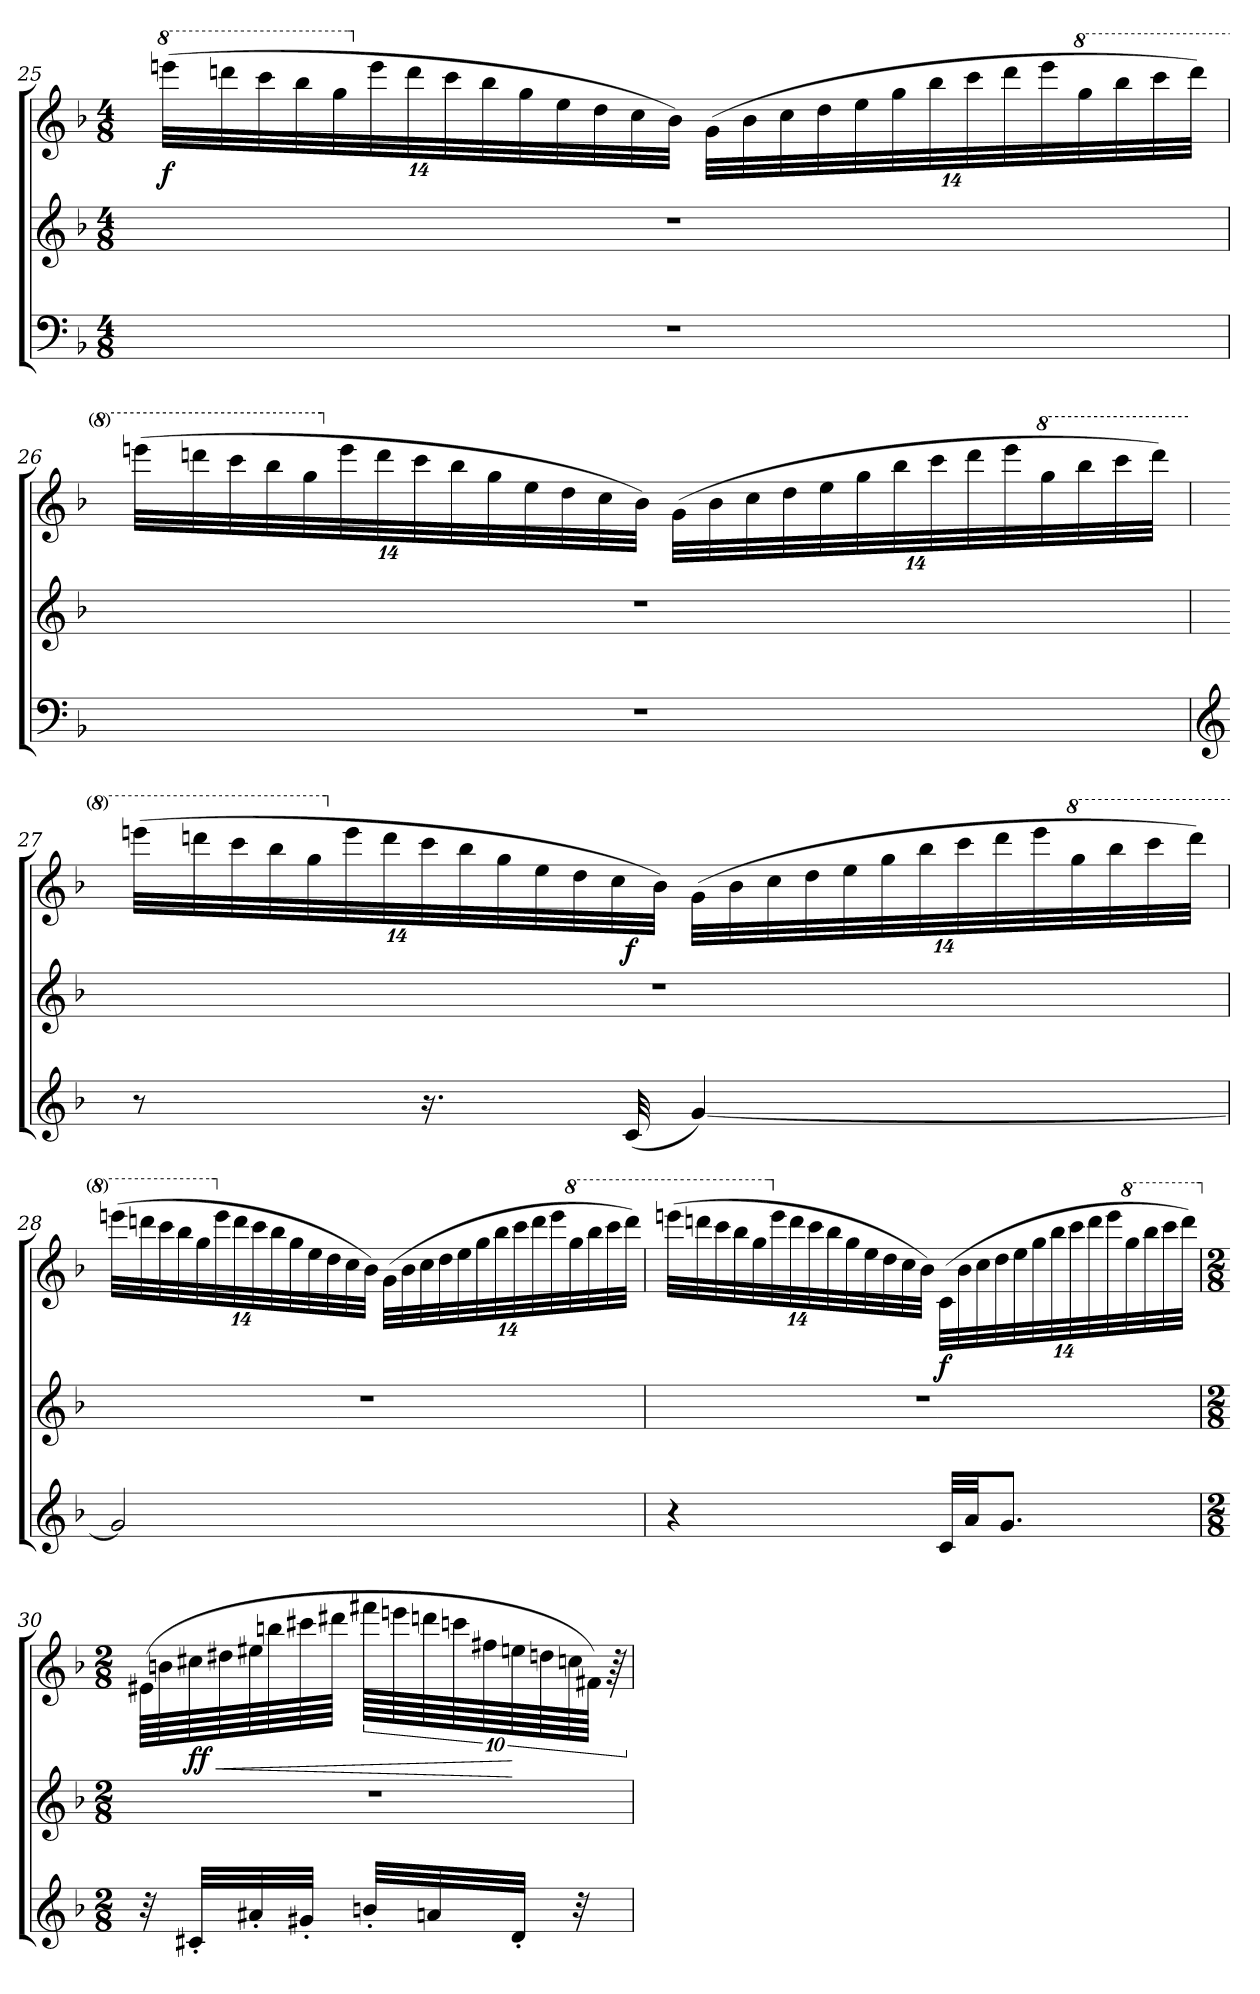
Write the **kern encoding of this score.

**kern	**kern	**kern	**dynam
*part1	*part1	*part1	*part1
*staff3	*staff2	*staff1	*staff1/2/3
*clefF4	*clefG2	*clefG2	*
*k[b-]	*k[b-]	*k[b-]	*
*M4/8	*M4/8	*M4/8	*
*	*	*8va	*
=25	=25	=25	=25
2r	2r	(>56eeeenLLL	f
.	.	56ddddn	.
.	.	56cccc	.
.	.	56bbb-	.
.	.	56ggg	.
*	*	*X8va	*
.	.	56eee	.
.	.	56ddd	.
.	.	56ccc	.
.	.	56bb-	.
.	.	56gg	.
.	.	56ee	.
.	.	56dd	.
.	.	56cc	.
.	.	56b-JJJ)	.
.	.	(>56gLLL	.
.	.	56b-	.
.	.	56cc	.
.	.	56dd	.
.	.	56ee	.
.	.	56gg	.
.	.	56bb-	.
.	.	56ccc	.
.	.	56ddd	.
.	.	56eee	.
*	*	*8va	*
.	.	56ggg	.
.	.	56bbb-	.
.	.	56cccc	.
.	.	56ddddJJJ)	.
=26	=26	=26	=26
2r	2r	(>56eeeenLLL	.
.	.	56ddddn	.
.	.	56cccc	.
.	.	56bbb-	.
.	.	56ggg	.
*	*	*X8va	*
.	.	56eee	.
.	.	56ddd	.
.	.	56ccc	.
.	.	56bb-	.
.	.	56gg	.
.	.	56ee	.
.	.	56dd	.
.	.	56cc	.
.	.	56b-JJJ)	.
.	.	(>56gLLL	.
.	.	56b-	.
.	.	56cc	.
.	.	56dd	.
.	.	56ee	.
.	.	56gg	.
.	.	56bb-	.
.	.	56ccc	.
.	.	56ddd	.
.	.	56eee	.
*	*	*8va	*
.	.	56ggg	.
.	.	56bbb-	.
.	.	56cccc	.
.	.	56ddddJJJ)	.
=27	=27	=27	=27
*clefG2	*	*	*
*	*	*^	*
8r	2r	(>56eeeenLLL	8..ryy	.
.	.	56ddddn	.	.
.	.	56cccc	.	.
.	.	56bbb-	.	.
.	.	56ggg	.	.
*	*	*X8va	*	*
.	.	56eee	.	.
.	.	56ddd	.	.
16.r	.	56ccc	.	.
.	.	56bb-	.	.
.	.	56gg	.	.
.	.	56ee	.	.
.	.	56dd	.	.
.	.	56cc	.	.
(<32c	.	.	4ryy	f
.	.	56b-JJJ)	.	.
[4g)	.	(>56gLLL	.	.
.	.	56b-	.	.
.	.	56cc	.	.
.	.	56dd	.	.
.	.	56ee	.	.
.	.	56gg	.	.
.	.	56bb-	.	.
.	.	56ccc	.	.
.	.	56ddd	.	.
.	.	56eee	.	.
*	*	*8va	*	*
.	.	56ggg	.	.
.	.	56bbb-	.	.
.	.	56cccc	.	.
.	.	.	32ryy	.
.	.	56ddddJJJ)	.	.
*	*	*v	*v	*
=28	=28	=28	=28
2g]	2r	(>56eeeenLLL	.
.	.	56ddddn	.
.	.	56cccc	.
.	.	56bbb-	.
.	.	56ggg	.
*	*	*X8va	*
.	.	56eee	.
.	.	56ddd	.
.	.	56ccc	.
.	.	56bb-	.
.	.	56gg	.
.	.	56ee	.
.	.	56dd	.
.	.	56cc	.
.	.	56b-JJJ)	.
.	.	(>56gLLL	.
.	.	56b-	.
.	.	56cc	.
.	.	56dd	.
.	.	56ee	.
.	.	56gg	.
.	.	56bb-	.
.	.	56ccc	.
.	.	56ddd	.
.	.	56eee	.
*	*	*8va	*
.	.	56ggg	.
.	.	56bbb-	.
.	.	56cccc	.
.	.	56ddddJJJ)	.
=29	=29	=29	=29
4r	2r	(>56eeeenLLL	.
.	.	56ddddn	.
.	.	56cccc	.
.	.	56bbb-	.
.	.	56ggg	.
*	*	*X8va	*
.	.	56eee	.
.	.	56ddd	.
.	.	56ccc	.
.	.	56bb-	.
.	.	56gg	.
.	.	56ee	.
.	.	56dd	.
.	.	56cc	.
.	.	56b-JJJ)	.
32cLLL	.	(>56cLLL	f
.	.	56b-	.
32aJJ	.	.	.
.	.	56cc	.
.	.	56dd	.
8.gJ	.	.	.
.	.	56ee	.
.	.	56gg	.
.	.	56bb-	.
.	.	56ccc	.
.	.	56ddd	.
.	.	56eee	.
*	*	*8va	*
.	.	56ggg	.
.	.	56bbb-	.
.	.	56cccc	.
.	.	56ddddJJJ)	.
=30	=30	=30	=30
*M2/8	*M2/8	*M2/8	*
*	*	*X8va	*
32r	4r	(<64e#XLLLL	.
.	.	64bn	.
32c#X'LLL	.	64cc#X	< ff
.	.	64dd#X	.
32a#X'	.	64ee#X	.
.	.	64bbn	.
32g#X'JJJ	.	64ccc#X	.
.	.	64ddd#XJJJJ	.
32bn'LLL	.	80fff#XLLLL	.
.	.	80eeen	.
.	.	80dddn	.
32an	.	.	.
.	.	80cccn	.
.	.	80ff#X	.
32d'JJJ	.	80een	[
.	.	80ddn	.
.	.	80ccn	.
32r	.	.	.
.	.	80f#XJJJJ)	.
.	.	80r	.
=	=	=	=
*-	*-	*-	*-
